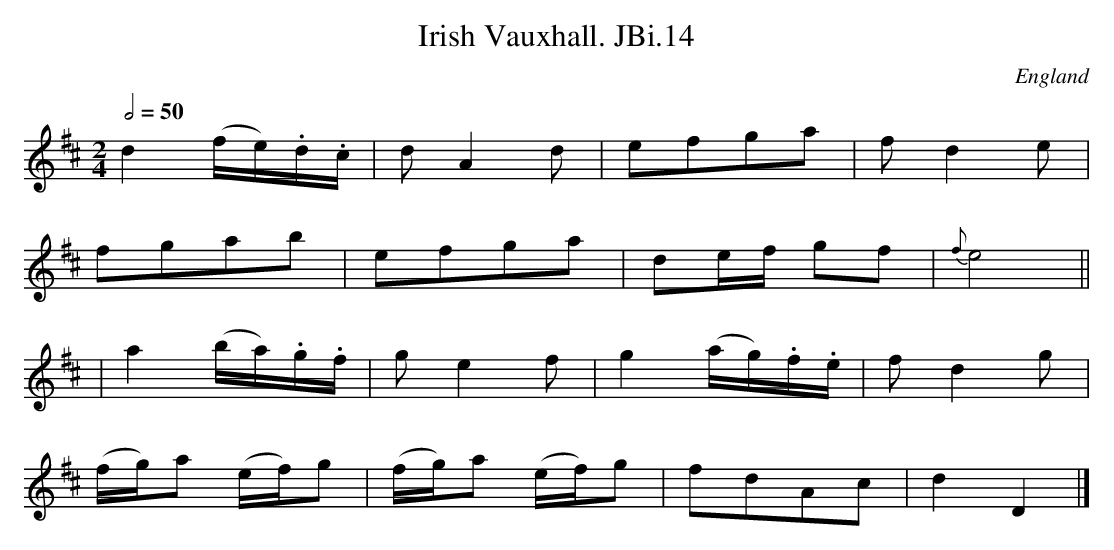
X:1
T:Irish Vauxhall. JBi.14
L:1/8
M:2/4
O:England
Q:1/2=50
K:D
d2(f/e/).d/.c/|dA2d|efga|fd2e|!
fgab|efga|de/f/ gf|{f}e4||!
|a2(b/a/).g/.f/|ge2f|g2(a/g/).f/.e/|fd2g|!
(f/g/)a (e/f/)g|(f/g/)a (e/f/)g|fdAc|d2D2|]
